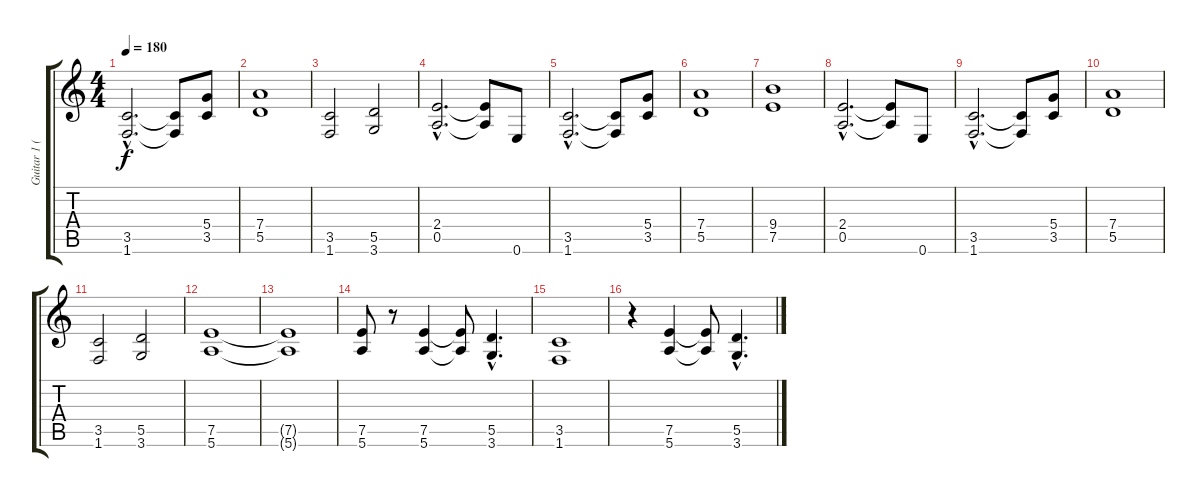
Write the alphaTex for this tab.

\track ("Guitar 1 (Disto)" "Guitar 1 (") {instrument distortionguitar}
\staff {score tabs}
\tuning (E4 B3 G3 D3 A2 E2) {hide}
\ts (4 4)
\tempo 180
\clef g2
\ks c
(3.5{hac} 1.6{hac}).2{d dy f} (3.5{t} 1.6{t}).8 (5.4 3.5).8 |
(7.4 5.5).1 |
(3.5 1.6).2 (5.5 3.6).2 |
(2.4{hac} 0.5{hac}).2{d} (2.4{t} 0.5{t}).8 0.6.8 |
(3.5{hac} 1.6{hac}).2{d} (3.5{t} 1.6{t}).8 (5.4 3.5).8 |
(7.4 5.5).1 |
(9.4 7.5).1 |
(2.4{hac} 0.5{hac}).2{d} (2.4{t} 0.5{t}).8 0.6.8 |
(3.5{hac} 1.6{hac}).2{d} (3.5{t} 1.6{t}).8 (5.4 3.5).8 |
(7.4 5.5).1 |
(3.5 1.6).2 (5.5 3.6).2 |
(7.5 5.6).1 |
(7.5{t} 5.6{t}).1 |
(7.5 5.6).8 r.8 (7.5 5.6).4 (7.5{t} 5.6{t}).8 (5.5{hac} 3.6{hac}).4{d} |
(3.5 1.6).1 |
r.4 (7.5 5.6).4 (7.5{t} 5.6{t}).8 (5.5{hac} 3.6{hac}).4{d}
